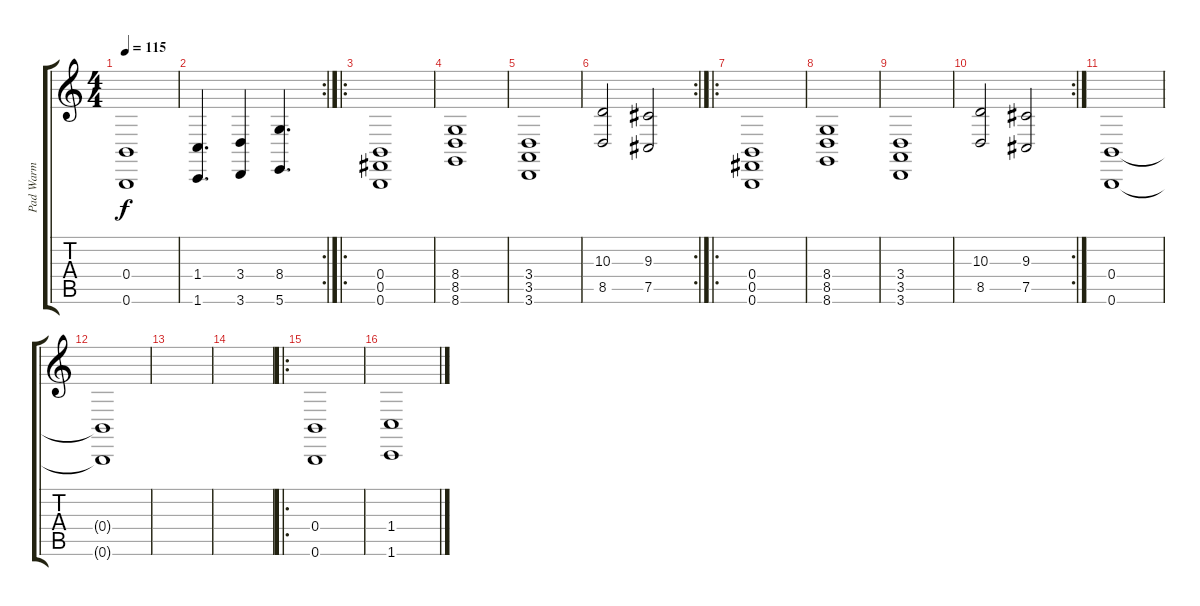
\track ("Pad Warm" "Pad Warm") {instrument pad2warm}
\staff {score tabs}
\tuning (Db4 Ab3 E3 B2 Gb2 B1) {hide}
\ts (4 4)
\tempo 115
\clef g2
\ks c
(0.4 0.6).1{dy f} |
\rc 2
(1.4 1.6).4{d} (3.4 3.6).4 (8.4 5.6).4{d} |
\ro
(0.4 0.5 0.6).1 |
(8.4 8.5 8.6).1 |
(3.4 3.5 3.6).1 |
\rc 2
(10.3 8.5).2 (9.3 7.5).2 |
\ro
(0.4 0.5 0.6).1 |
(8.4 8.5 8.6).1 |
(3.4 3.5 3.6).1 |
\rc 2
(10.3 8.5).2 (9.3 7.5).2 |
(0.4 0.6).1 |
(0.4{t} 0.6{t}).1 |
|
|
\ro
(0.4 0.6).1 |
(1.4 1.6).1
